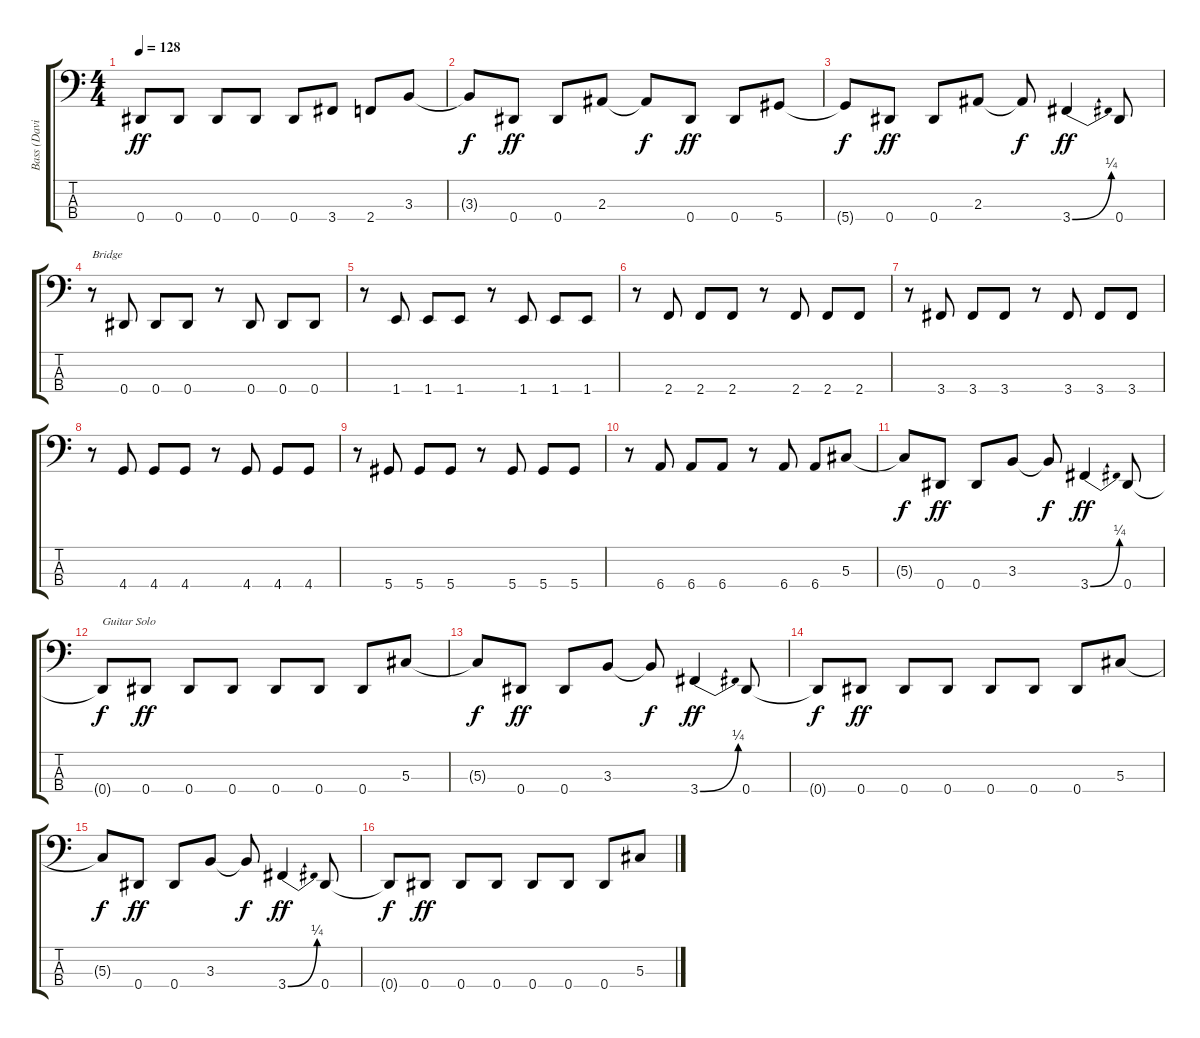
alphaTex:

\track ("Bass (David Ellefson)" "Bass (Davi") {instrument electricbasspick}
\staff {score tabs}
\tuning (Gb2 Db2 Ab1 Eb1) {hide}
\ts (4 4)
\tempo 128
\clef f4
\ks c
0.4.8{dy ff} 0.4.8 0.4.8 0.4.8 0.4.8 3.4.8 2.4.8 3.3.8 |
3.3{t}.8{dy f} 0.4.8{dy ff} 0.4.8 2.3.8 2.3{t}.8{dy f} 0.4.8{dy ff} 0.4.8 5.4.8 |
5.4{t}.8{dy f} 0.4.8{dy ff} 0.4.8 2.3.8 2.3{t}.8{dy f} 3.4{be (bend 0 0 60 1)}.4{dy ff} 0.4.8 |
r.8{txt "Bridge"} 0.4.8 0.4.8 0.4.8 r.8 0.4.8 0.4.8 0.4.8 |
r.8 1.4.8 1.4.8 1.4.8 r.8 1.4.8 1.4.8 1.4.8 |
r.8 2.4.8 2.4.8 2.4.8 r.8 2.4.8 2.4.8 2.4.8 |
r.8 3.4.8 3.4.8 3.4.8 r.8 3.4.8 3.4.8 3.4.8 |
r.8 4.4.8 4.4.8 4.4.8 r.8 4.4.8 4.4.8 4.4.8 |
r.8 5.4.8 5.4.8 5.4.8 r.8 5.4.8 5.4.8 5.4.8 |
r.8 6.4.8 6.4.8 6.4.8 r.8 6.4.8 6.4.8 5.3.8 |
5.3{t}.8{dy f} 0.4.8{dy ff} 0.4.8 3.3.8 3.3{t}.8{dy f} 3.4{be (bend 0 0 60 1)}.4{dy ff} 0.4.8 |
0.4{t}.8{txt "Guitar Solo" dy f} 0.4.8{dy ff} 0.4.8 0.4.8 0.4.8 0.4.8 0.4.8 5.3.8 |
5.3{t}.8{dy f} 0.4.8{dy ff} 0.4.8 3.3.8 3.3{t}.8{dy f} 3.4{be (bend 0 0 60 1)}.4{dy ff} 0.4.8 |
0.4{t}.8{dy f} 0.4.8{dy ff} 0.4.8 0.4.8 0.4.8 0.4.8 0.4.8 5.3.8 |
5.3{t}.8{dy f} 0.4.8{dy ff} 0.4.8 3.3.8 3.3{t}.8{dy f} 3.4{be (bend 0 0 60 1)}.4{dy ff} 0.4.8 |
0.4{t}.8{dy f} 0.4.8{dy ff} 0.4.8 0.4.8 0.4.8 0.4.8 0.4.8 5.3.8
